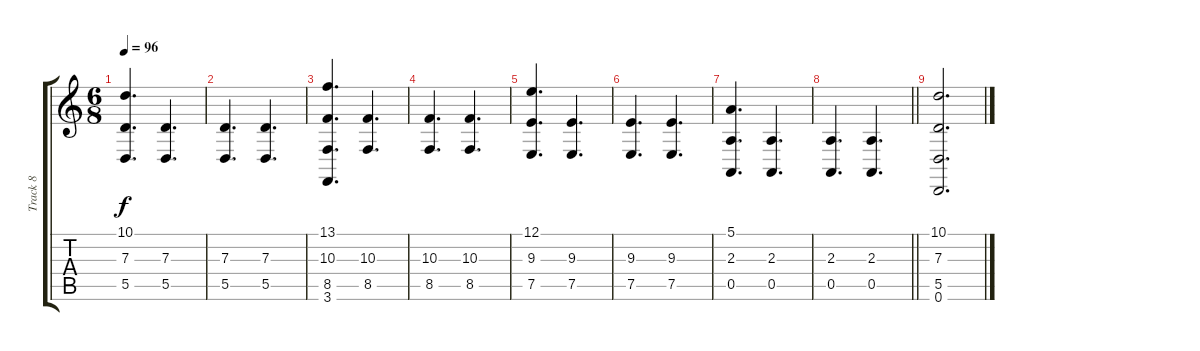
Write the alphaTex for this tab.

\track ("Track 8" "Track 8") {instrument tubularbells}
\staff {score tabs}
\tuning (E4 B3 G3 D3 A2 D2) {hide}
\ts (6 8)
\tempo 96
\clef g2
\ks c
(10.1 7.3 5.5).4{d dy f} (7.3 5.5).4{d} |
(7.3 5.5).4{d} (7.3 5.5).4{d} |
(13.1 10.3 8.5 3.6).4{d} (10.3 8.5).4{d} |
(10.3 8.5).4{d} (10.3 8.5).4{d} |
(12.1 9.3 7.5).4{d} (9.3 7.5).4{d} |
(9.3 7.5).4{d} (9.3 7.5).4{d} |
(5.1 2.3 0.5).4{d} (2.3 0.5).4{d} |
\barLineRight lightlight
(2.3 0.5).4{d} (2.3 0.5).4{d} |
(10.1 7.3 5.5 0.6).2{d}
